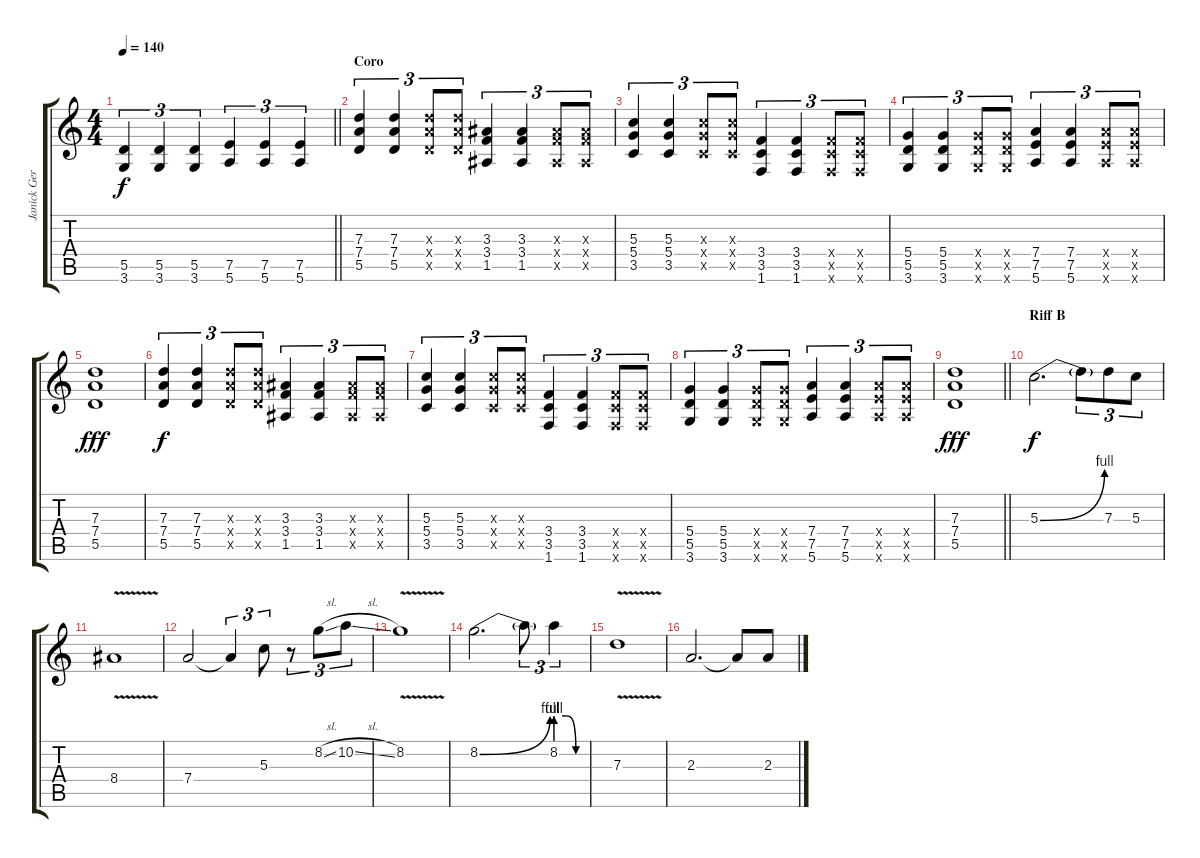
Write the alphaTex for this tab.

\track ("Janick Gers" "Janick Ger") {instrument distortionguitar}
\staff {score tabs}
\tuning (E4 B3 G3 D3 A2 E2) {hide}
\ts (4 4)
\tempo 140
\clef g2
\barLineRight lightlight
\ks c
(5.5 3.6).4{tu (3 2) dy f} (5.5 3.6).4{tu (3 2)} (5.5 3.6).4{tu (3 2)} (7.5 5.6).4{tu (3 2)} (7.5 5.6).4{tu (3 2)} (7.5 5.6).4{tu (3 2)} |
\section ("" "Coro")
(7.3 7.4 5.5).4{tu (3 2)} (7.3 7.4 5.5).4{tu (3 2)} (7.3{x} 7.4{x} 5.5{x}).8{tu (3 2)} (7.3{x} 7.4{x} 5.5{x}).8{tu (3 2)} (3.3 3.4 1.5).4{tu (3 2)} (3.3 3.4 1.5).4{tu (3 2)} (3.3{x} 3.4{x} 1.5{x}).8{tu (3 2)} (3.3{x} 3.4{x} 1.5{x}).8{tu (3 2)} |
(5.3 5.4 3.5).4{tu (3 2)} (5.3 5.4 3.5).4{tu (3 2)} (5.3{x} 5.4{x} 3.5{x}).8{tu (3 2)} (5.3{x} 5.4{x} 3.5{x}).8{tu (3 2)} (3.4 3.5 1.6).4{tu (3 2)} (3.4 3.5 1.6).4{tu (3 2)} (3.4{x} 3.5{x} 1.6{x}).8{tu (3 2)} (3.4{x} 3.5{x} 1.6{x}).8{tu (3 2)} |
(5.4 5.5 3.6).4{tu (3 2)} (5.4 5.5 3.6).4{tu (3 2)} (5.4{x} 5.5{x} 3.6{x}).8{tu (3 2)} (5.4{x} 5.5{x} 3.6{x}).8{tu (3 2)} (7.4 7.5 5.6).4{tu (3 2)} (7.4 7.5 5.6).4{tu (3 2)} (7.4{x} 7.5{x} 5.6{x}).8{tu (3 2)} (7.4{x} 7.5{x} 5.6{x}).8{tu (3 2)} |
(7.3 7.4 5.5).1{dy fff} |
(7.3 7.4 5.5).4{tu (3 2) dy f} (7.3 7.4 5.5).4{tu (3 2)} (7.3{x} 7.4{x} 5.5{x}).8{tu (3 2)} (7.3{x} 7.4{x} 5.5{x}).8{tu (3 2)} (3.3 3.4 1.5).4{tu (3 2)} (3.3 3.4 1.5).4{tu (3 2)} (3.3{x} 3.4{x} 1.5{x}).8{tu (3 2)} (3.3{x} 3.4{x} 1.5{x}).8{tu (3 2)} |
(5.3 5.4 3.5).4{tu (3 2)} (5.3 5.4 3.5).4{tu (3 2)} (5.3{x} 5.4{x} 3.5{x}).8{tu (3 2)} (5.3{x} 5.4{x} 3.5{x}).8{tu (3 2)} (3.4 3.5 1.6).4{tu (3 2)} (3.4 3.5 1.6).4{tu (3 2)} (3.4{x} 3.5{x} 1.6{x}).8{tu (3 2)} (3.4{x} 3.5{x} 1.6{x}).8{tu (3 2)} |
(5.4 5.5 3.6).4{tu (3 2)} (5.4 5.5 3.6).4{tu (3 2)} (5.4{x} 5.5{x} 3.6{x}).8{tu (3 2)} (5.4{x} 5.5{x} 3.6{x}).8{tu (3 2)} (7.4 7.5 5.6).4{tu (3 2)} (7.4 7.5 5.6).4{tu (3 2)} (7.4{x} 7.5{x} 5.6{x}).8{tu (3 2)} (7.4{x} 7.5{x} 5.6{x}).8{tu (3 2)} |
\barLineRight lightlight
(7.3 7.4 5.5).1{dy fff} |
\section ("" "Riff B")
5.3{be (bend 0 0 60 4)}.2{d dy f volume 14} 5.3{t}.8{tu (3 2)} 7.3.8{tu (3 2)} 5.3.8{tu (3 2)} |
8.4{v}.1 |
7.4.2 7.4{t}.4{tu (3 2)} 5.3.8{tu (3 2)} r.8{tu (3 2)} 8.2{sl}.8{tu (3 2)} 10.2{sl}.8{tu (3 2)} |
8.2{v}.1 |
8.2{be (bend 0 0 60 4)}.2{d} 8.2{t}.8{tu (3 2)} 8.2{be (custom 0 4 20 4 40 0 60 0)}.4{tu (3 2)} |
7.3{v}.1 |
2.3.2{d} 2.3{t}.8 2.3.8
